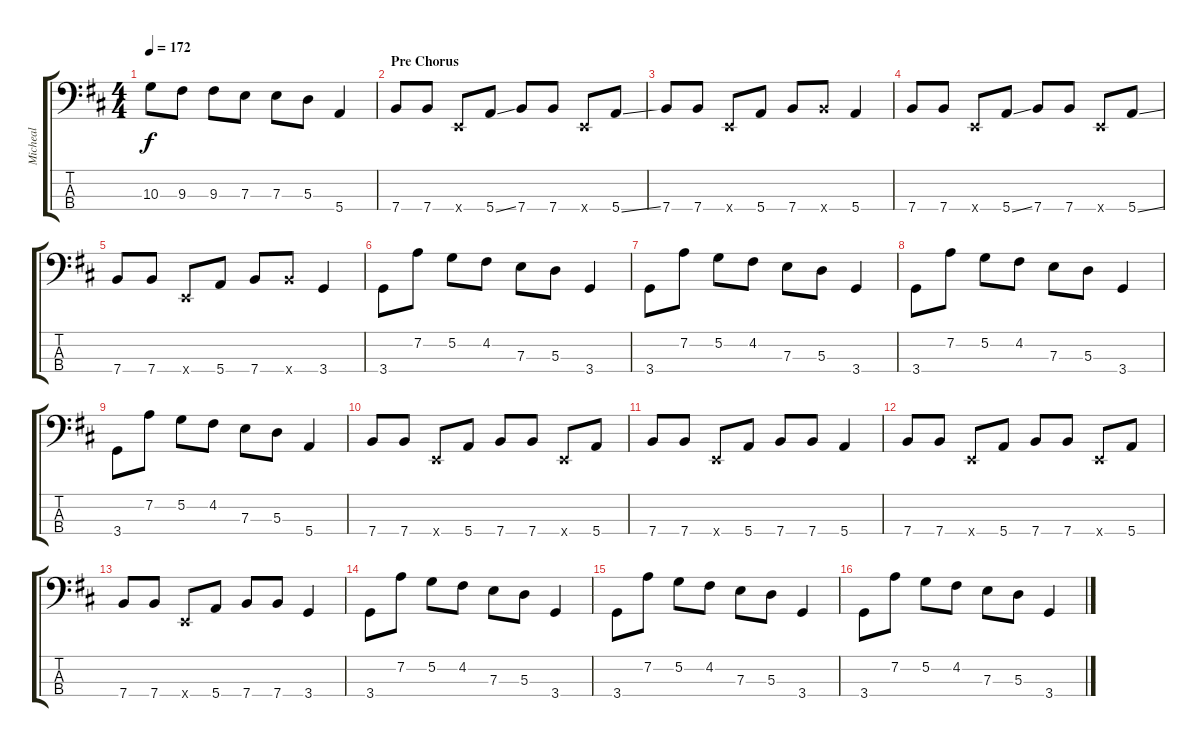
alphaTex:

\track ("Micheal" "Micheal") {instrument electricbassfinger}
\staff {score tabs}
\tuning (G2 D2 A1 E1) {hide}
\ts (4 4)
\tempo 172
\clef f4
\ks d
10.3.8{dy f} 9.3.8 9.3.8 7.3.8 7.3.8 5.3.8 5.4.4 |
\section ("" "Pre Chorus")
7.4.8 7.4.8 0.4{x}.8 5.4{ss}.8 7.4.8 7.4.8 0.4{x}.8 5.4{ss}.8 |
7.4.8 7.4.8 0.4{x}.8 5.4.8 7.4.8 7.4{x}.8 5.4.4 |
7.4.8 7.4.8 0.4{x}.8 5.4{ss}.8 7.4.8 7.4.8 0.4{x}.8 5.4{ss}.8 |
7.4.8 7.4.8 0.4{x}.8 5.4.8 7.4.8 7.4{x}.8 3.4.4 |
3.4.8 7.2.8 5.2.8 4.2.8 7.3.8 5.3.8 3.4.4 |
3.4.8 7.2.8 5.2.8 4.2.8 7.3.8 5.3.8 3.4.4 |
3.4.8 7.2.8 5.2.8 4.2.8 7.3.8 5.3.8 3.4.4 |
3.4.8 7.2.8 5.2.8 4.2.8 7.3.8 5.3.8 5.4.4 |
7.4.8 7.4.8 0.4{x}.8 5.4.8 7.4.8 7.4.8 0.4{x}.8 5.4.8 |
7.4.8 7.4.8 0.4{x}.8 5.4.8 7.4.8 7.4.8 5.4.4 |
7.4.8 7.4.8 0.4{x}.8 5.4.8 7.4.8 7.4.8 0.4{x}.8 5.4.8 |
7.4.8 7.4.8 0.4{x}.8 5.4.8 7.4.8 7.4.8 3.4.4 |
3.4.8 7.2.8 5.2.8 4.2.8 7.3.8 5.3.8 3.4.4 |
3.4.8 7.2.8 5.2.8 4.2.8 7.3.8 5.3.8 3.4.4 |
3.4.8 7.2.8 5.2.8 4.2.8 7.3.8 5.3.8 3.4.4
